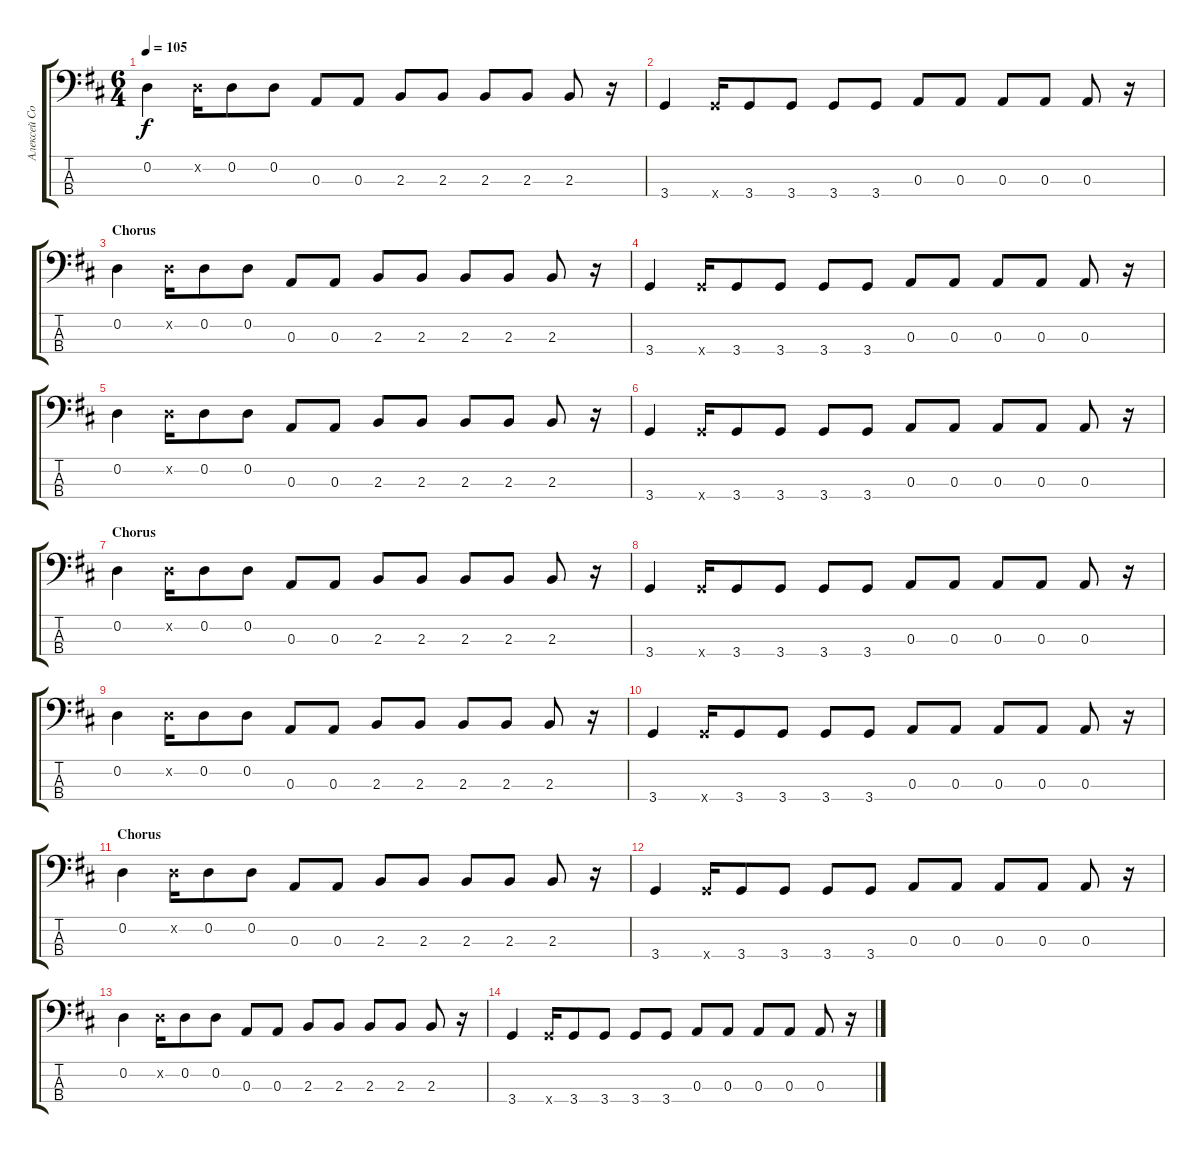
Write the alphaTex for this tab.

\track ("Алексей Соловьёв" "Алексей Со") {instrument slapbass1}
\staff {score tabs}
\tuning (G2 D2 A1 E1) {hide}
\ts (6 4)
\tempo 105
\clef f4
\ks d
0.2.4{dy f} 0.2{x}.16 0.2.8 0.2.8 0.3.8 0.3.8 2.3.8 2.3.8 2.3.8 2.3.8 2.3.8 r.16 |
3.4.4 3.4{x}.16 3.4.8 3.4.8 3.4.8 3.4.8 0.3.8 0.3.8 0.3.8 0.3.8 0.3.8 r.16 |
\section ("" "Chorus")
0.2.4 0.2{x}.16 0.2.8 0.2.8 0.3.8 0.3.8 2.3.8 2.3.8 2.3.8 2.3.8 2.3.8 r.16 |
3.4.4 3.4{x}.16 3.4.8 3.4.8 3.4.8 3.4.8 0.3.8 0.3.8 0.3.8 0.3.8 0.3.8 r.16 |
0.2.4 0.2{x}.16 0.2.8 0.2.8 0.3.8 0.3.8 2.3.8 2.3.8 2.3.8 2.3.8 2.3.8 r.16 |
3.4.4 3.4{x}.16 3.4.8 3.4.8 3.4.8 3.4.8 0.3.8 0.3.8 0.3.8 0.3.8 0.3.8 r.16 |
\section ("" "Chorus")
0.2.4 0.2{x}.16 0.2.8 0.2.8 0.3.8 0.3.8 2.3.8 2.3.8 2.3.8 2.3.8 2.3.8 r.16 |
3.4.4 3.4{x}.16 3.4.8 3.4.8 3.4.8 3.4.8 0.3.8 0.3.8 0.3.8 0.3.8 0.3.8 r.16 |
0.2.4 0.2{x}.16 0.2.8 0.2.8 0.3.8 0.3.8 2.3.8 2.3.8 2.3.8 2.3.8 2.3.8 r.16 |
3.4.4 3.4{x}.16 3.4.8 3.4.8 3.4.8 3.4.8 0.3.8 0.3.8 0.3.8 0.3.8 0.3.8 r.16 |
\section ("" "Chorus")
0.2.4 0.2{x}.16 0.2.8 0.2.8 0.3.8 0.3.8 2.3.8 2.3.8 2.3.8 2.3.8 2.3.8 r.16 |
3.4.4 3.4{x}.16 3.4.8 3.4.8 3.4.8 3.4.8 0.3.8 0.3.8 0.3.8 0.3.8 0.3.8 r.16 |
0.2.4 0.2{x}.16 0.2.8 0.2.8 0.3.8 0.3.8 2.3.8 2.3.8 2.3.8 2.3.8 2.3.8 r.16 |
3.4.4 3.4{x}.16 3.4.8 3.4.8 3.4.8 3.4.8 0.3.8 0.3.8 0.3.8 0.3.8 0.3.8 r.16
